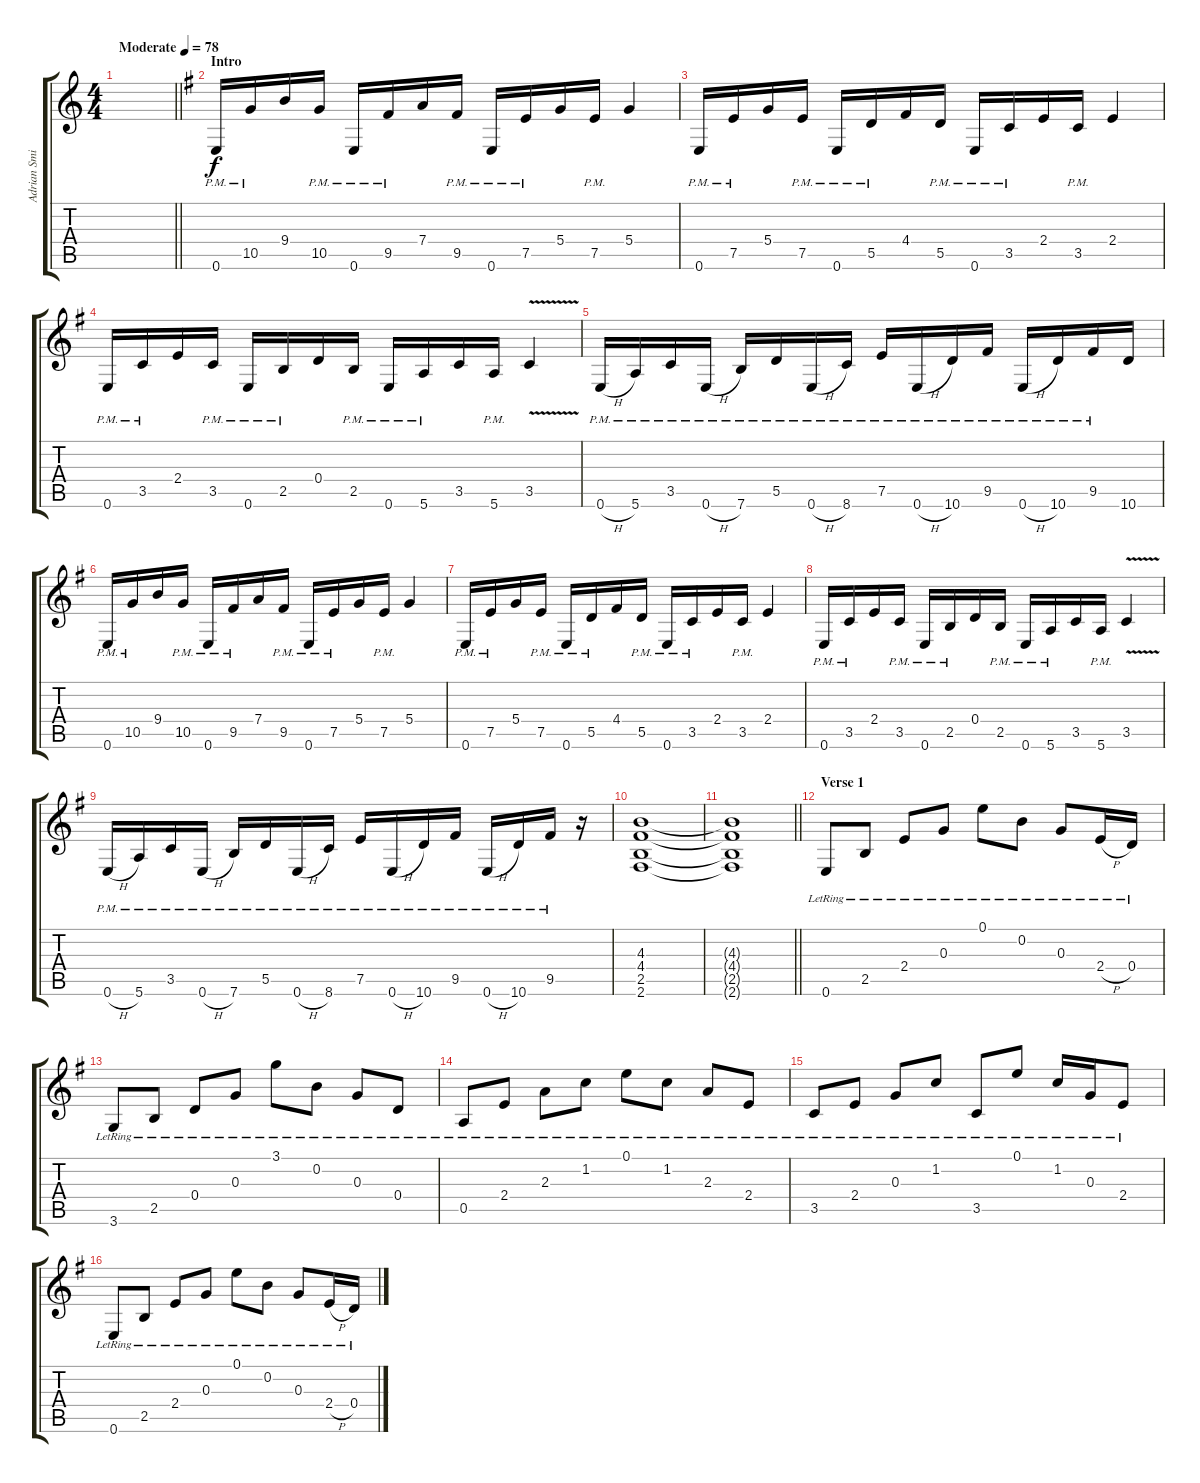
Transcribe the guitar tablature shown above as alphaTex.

\track ("Adrian Smith" "Adrian Smi") {instrument overdrivenguitar}
\staff {score tabs}
\tuning (E4 B3 G3 D3 A2 E2) {hide}
\ts (4 4)
\tempo (78 "Moderate")
\clef g2
\barLineRight lightlight
\ks c
|
\section ("" "Intro")
\ks g
0.6{pm}.16 10.5{pm}.16 9.4.16 10.5{pm}.16 0.6{pm}.16 9.5{pm}.16 7.4.16 9.5{pm}.16 0.6{pm}.16 7.5{pm}.16 5.4.16 7.5{pm}.16 5.4.4 |
0.6{pm}.16 7.5{pm}.16 5.4.16 7.5{pm}.16 0.6{pm}.16 5.5{pm}.16 4.4.16 5.5{pm}.16 0.6{pm}.16 3.5{pm}.16 2.4.16 3.5{pm}.16 2.4.4 |
0.6{pm}.16 3.5{pm}.16 2.4.16 3.5{pm}.16 0.6{pm}.16 2.5{pm}.16 0.4.16 2.5{pm}.16 0.6{pm}.16 5.6{pm}.16 3.5.16 5.6{pm}.16 3.5{v}.4 |
0.6{h pm}.16 5.6{pm}.16 3.5{pm}.16 0.6{h pm}.16 7.6{pm}.16 5.5{pm}.16 0.6{h pm}.16 8.6{pm}.16 7.5{pm}.16 0.6{h pm}.16 10.6{pm}.16 9.5{pm}.16 0.6{h pm}.16 10.6{pm}.16 9.5{pm}.16 10.6.16 |
0.6{pm}.16 10.5{pm}.16 9.4.16 10.5{pm}.16 0.6{pm}.16 9.5{pm}.16 7.4.16 9.5{pm}.16 0.6{pm}.16 7.5{pm}.16 5.4.16 7.5{pm}.16 5.4.4 |
0.6{pm}.16 7.5{pm}.16 5.4.16 7.5{pm}.16 0.6{pm}.16 5.5{pm}.16 4.4.16 5.5{pm}.16 0.6{pm}.16 3.5{pm}.16 2.4.16 3.5{pm}.16 2.4.4 |
0.6{pm}.16 3.5{pm}.16 2.4.16 3.5{pm}.16 0.6{pm}.16 2.5{pm}.16 0.4.16 2.5{pm}.16 0.6{pm}.16 5.6{pm}.16 3.5.16 5.6{pm}.16 3.5{v}.4 |
0.6{h pm}.16 5.6{pm}.16 3.5{pm}.16 0.6{h pm}.16 7.6{pm}.16 5.5{pm}.16 0.6{h pm}.16 8.6{pm}.16 7.5{pm}.16 0.6{h pm}.16 10.6{pm}.16 9.5{pm}.16 0.6{h pm}.16 10.6{pm}.16 9.5{pm}.16 r.16 |
(4.3 4.4 2.5 2.6).1 |
\barLineRight lightlight
(4.3{t} 4.4{t} 2.5{t} 2.6{t}).1 |
\section ("" "Verse 1")
0.6{lr}.8{instrument electricguitarclean} 2.5{lr}.8 2.4{lr}.8 0.3{lr}.8 0.1{lr}.8 0.2{lr}.8 0.3{lr}.8 2.4{h lr}.16 0.4{lr}.16 |
3.6{lr}.8 2.5{lr}.8 0.4{lr}.8 0.3{lr}.8 3.1{lr}.8 0.2{lr}.8 0.3{lr}.8 0.4{lr}.8 |
0.5{lr}.8 2.4{lr}.8 2.3{lr}.8 1.2{lr}.8 0.1{lr}.8 1.2{lr}.8 2.3{lr}.8 2.4{lr}.8 |
3.5{lr}.8 2.4{lr}.8 0.3{lr}.8 1.2{lr}.8 3.5{lr}.8 0.1{lr}.8 1.2{lr}.16 0.3{lr}.16 2.4{lr}.8 |
0.6{lr}.8 2.5{lr}.8 2.4{lr}.8 0.3{lr}.8 0.1{lr}.8 0.2{lr}.8 0.3{lr}.8 2.4{h lr}.16 0.4{lr}.16
